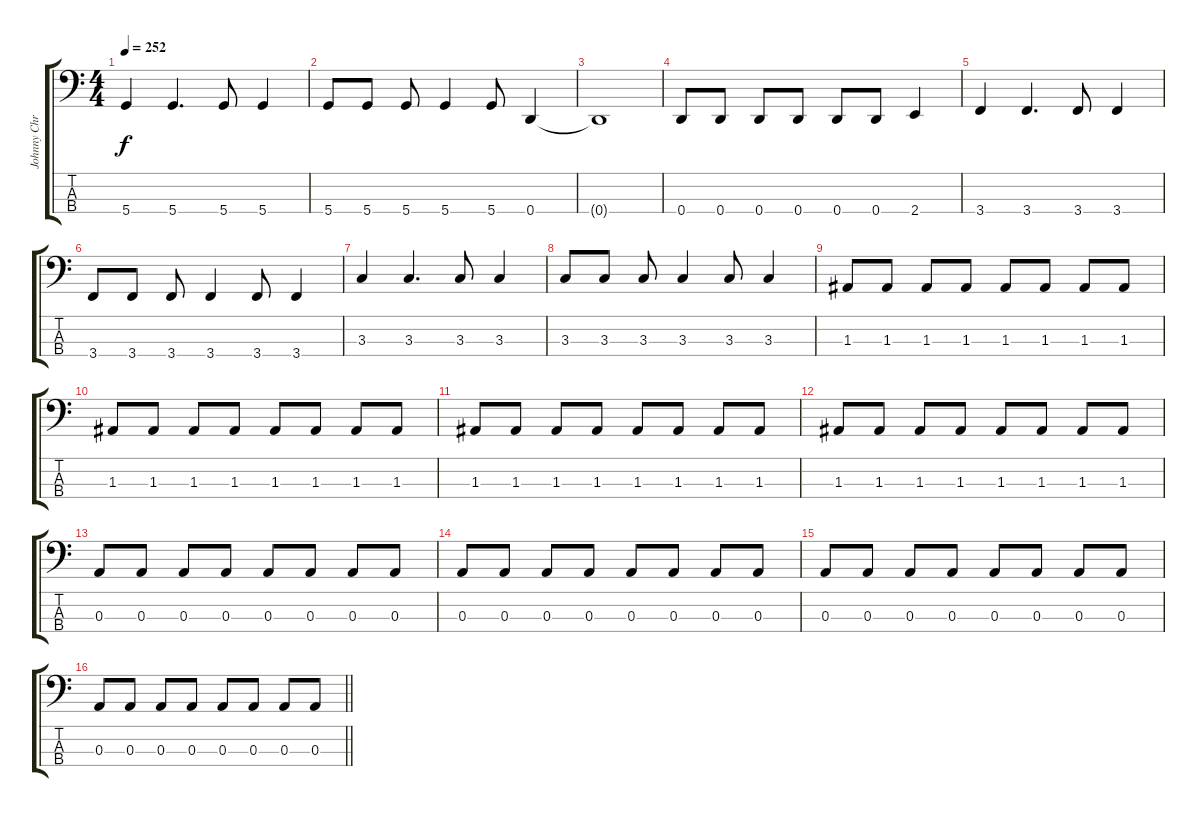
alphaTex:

\track ("Johnny Christ" "Johnny Chr") {instrument electricbasspick}
\staff {score tabs}
\tuning (G2 D2 A1 D1) {hide}
\ts (4 4)
\tempo 252
\clef f4
\ks c
5.4.4{dy f} 5.4.4{d} 5.4.8 5.4.4 |
5.4.8 5.4.8 5.4.8 5.4.4 5.4.8 0.4.4 |
0.4{t}.1 |
0.4.8 0.4.8 0.4.8 0.4.8 0.4.8 0.4.8 2.4.4 |
3.4.4 3.4.4{d} 3.4.8 3.4.4 |
3.4.8 3.4.8 3.4.8 3.4.4 3.4.8 3.4.4 |
3.3.4 3.3.4{d} 3.3.8 3.3.4 |
3.3.8 3.3.8 3.3.8 3.3.4 3.3.8 3.3.4 |
1.3.8 1.3.8 1.3.8 1.3.8 1.3.8 1.3.8 1.3.8 1.3.8 |
1.3.8 1.3.8 1.3.8 1.3.8 1.3.8 1.3.8 1.3.8 1.3.8 |
1.3.8 1.3.8 1.3.8 1.3.8 1.3.8 1.3.8 1.3.8 1.3.8 |
1.3.8 1.3.8 1.3.8 1.3.8 1.3.8 1.3.8 1.3.8 1.3.8 |
0.3.8 0.3.8 0.3.8 0.3.8 0.3.8 0.3.8 0.3.8 0.3.8 |
0.3.8 0.3.8 0.3.8 0.3.8 0.3.8 0.3.8 0.3.8 0.3.8 |
0.3.8 0.3.8 0.3.8 0.3.8 0.3.8 0.3.8 0.3.8 0.3.8 |
\barLineRight lightlight
0.3.8 0.3.8 0.3.8 0.3.8 0.3.8 0.3.8 0.3.8 0.3.8
